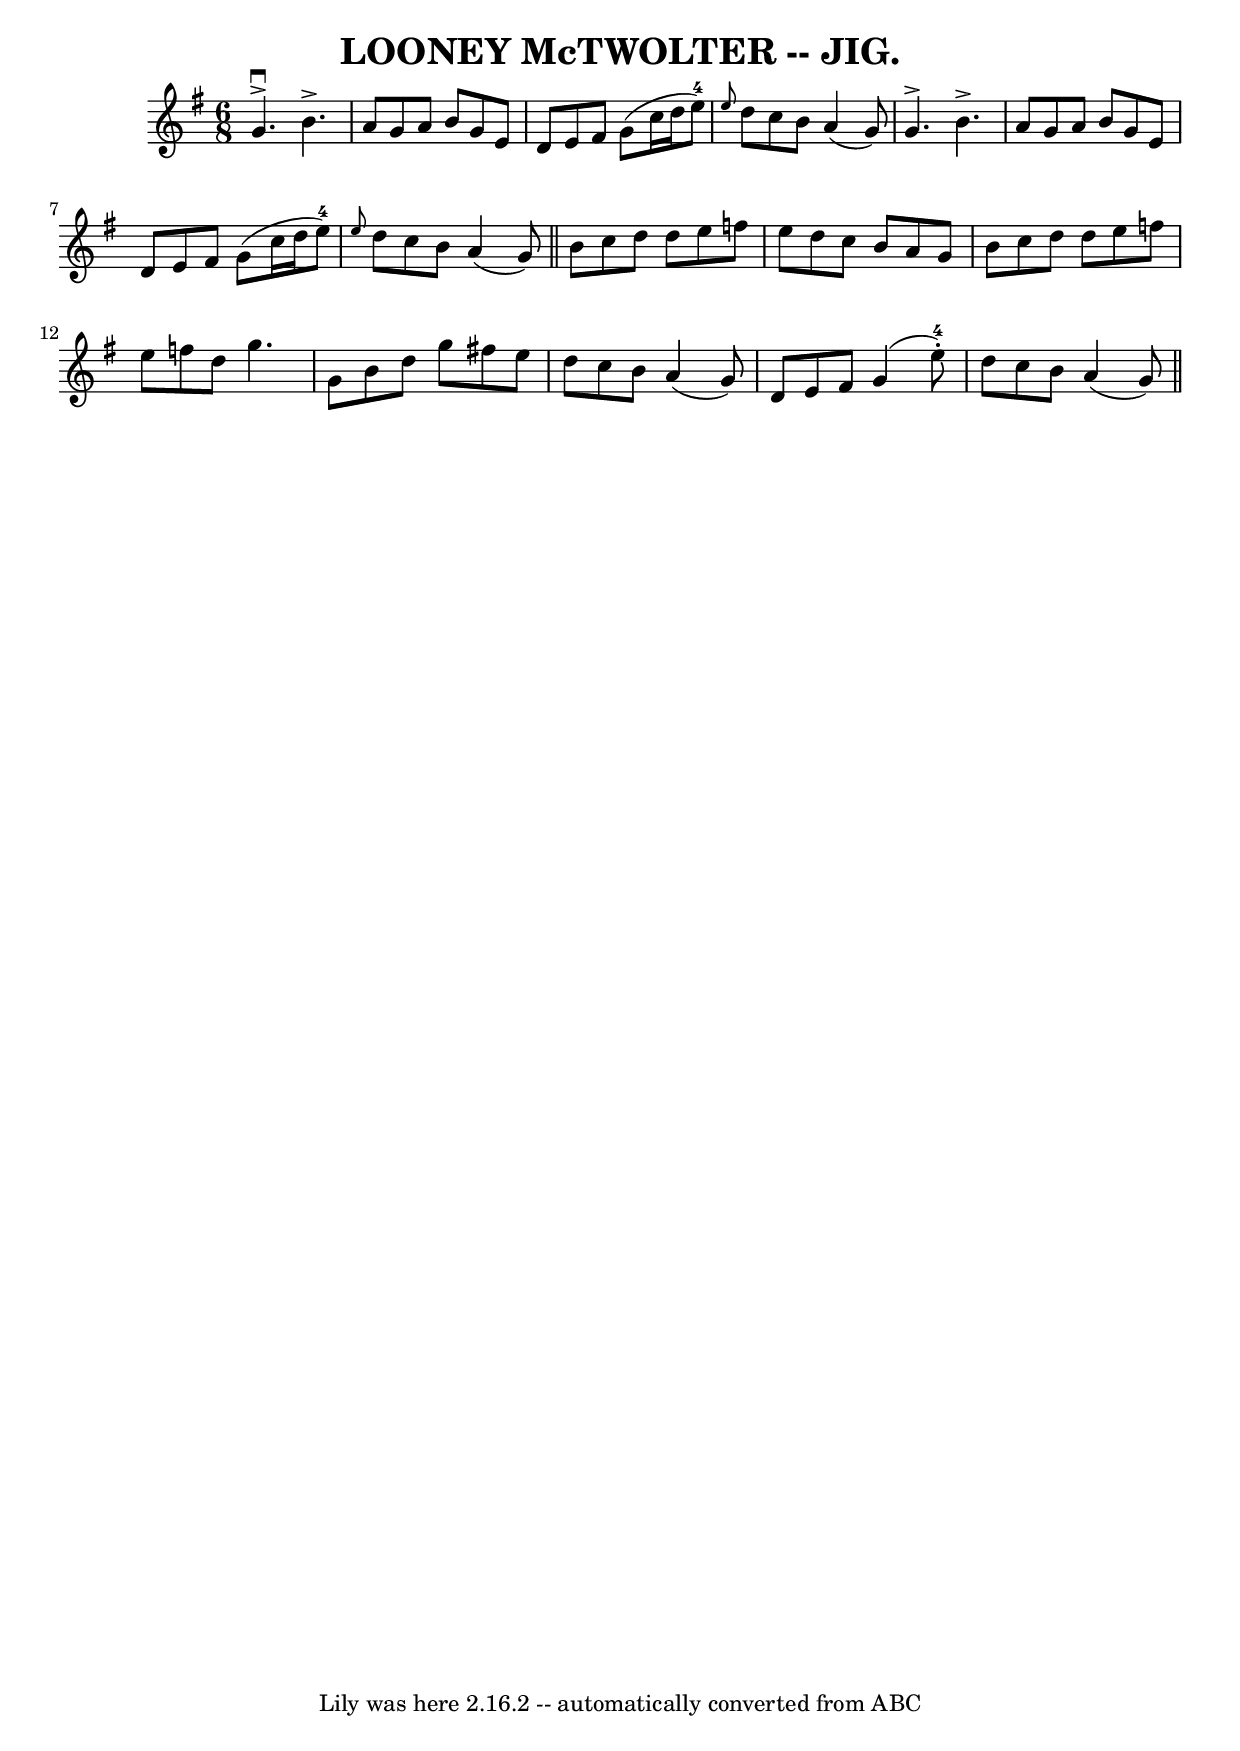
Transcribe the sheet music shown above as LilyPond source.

\version "2.16.2"
\include "Mammoth.ily"
\header {
  %% book = "Coles pg. 75.7"
  crossRefNumber = "15"
  footnotes = ""
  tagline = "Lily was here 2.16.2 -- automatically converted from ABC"
  title = "LOONEY McTWOLTER -- JIG."

}
voicedefault =  {


  \time 6/8 
  \key g \major g'4.^\downbow^\accent b'4.^\accent |
  a'8 
  g'8 a'8 b'8 g'8 e'8  |
  d'8 e'8 fis'8 g'8 (
  c''16 d''16 e''8-4) |
  \grace { e''8  
	 } d''8 c''8    
  b'8 a'4 (g'8) |
  g'4.^\accent b'4.^\accent |
  
  a'8 g'8 a'8 b'8 g'8 e'8  |
  d'8 e'8 fis'8 g'8 (
  c''16 d''16 e''8-4) |
  \grace { e''8  
	 } d''8 c''8    
  b'8 a'4 (g'8) \bar "||" b'8 c''8 d''8 d''8 e''8    
  f''8  |
  e''8 d''8 c''8 b'8 a'8 g'8  |
  b'8    
  c''8 d''8 d''8 e''8 f''8  |
  e''8 f''8 d''8 g''4.  
  |
  g'8 b'8 d''8 g''8 fis''!8 e''8  |
  d''8    
  c''8 b'8 a'4 (g'8) |
  d'8 e'8 fis'8 g'4 (e''8 
  -4-.) |
  d''8 c''8 b'8 a'4 (g'8) \bar "||"   

}

\score{
  <<

    \context Staff="default"
    {
      \voicedefault 
      
    }

  >>
  \layout {
    
  }
  \midi {
  }

}
